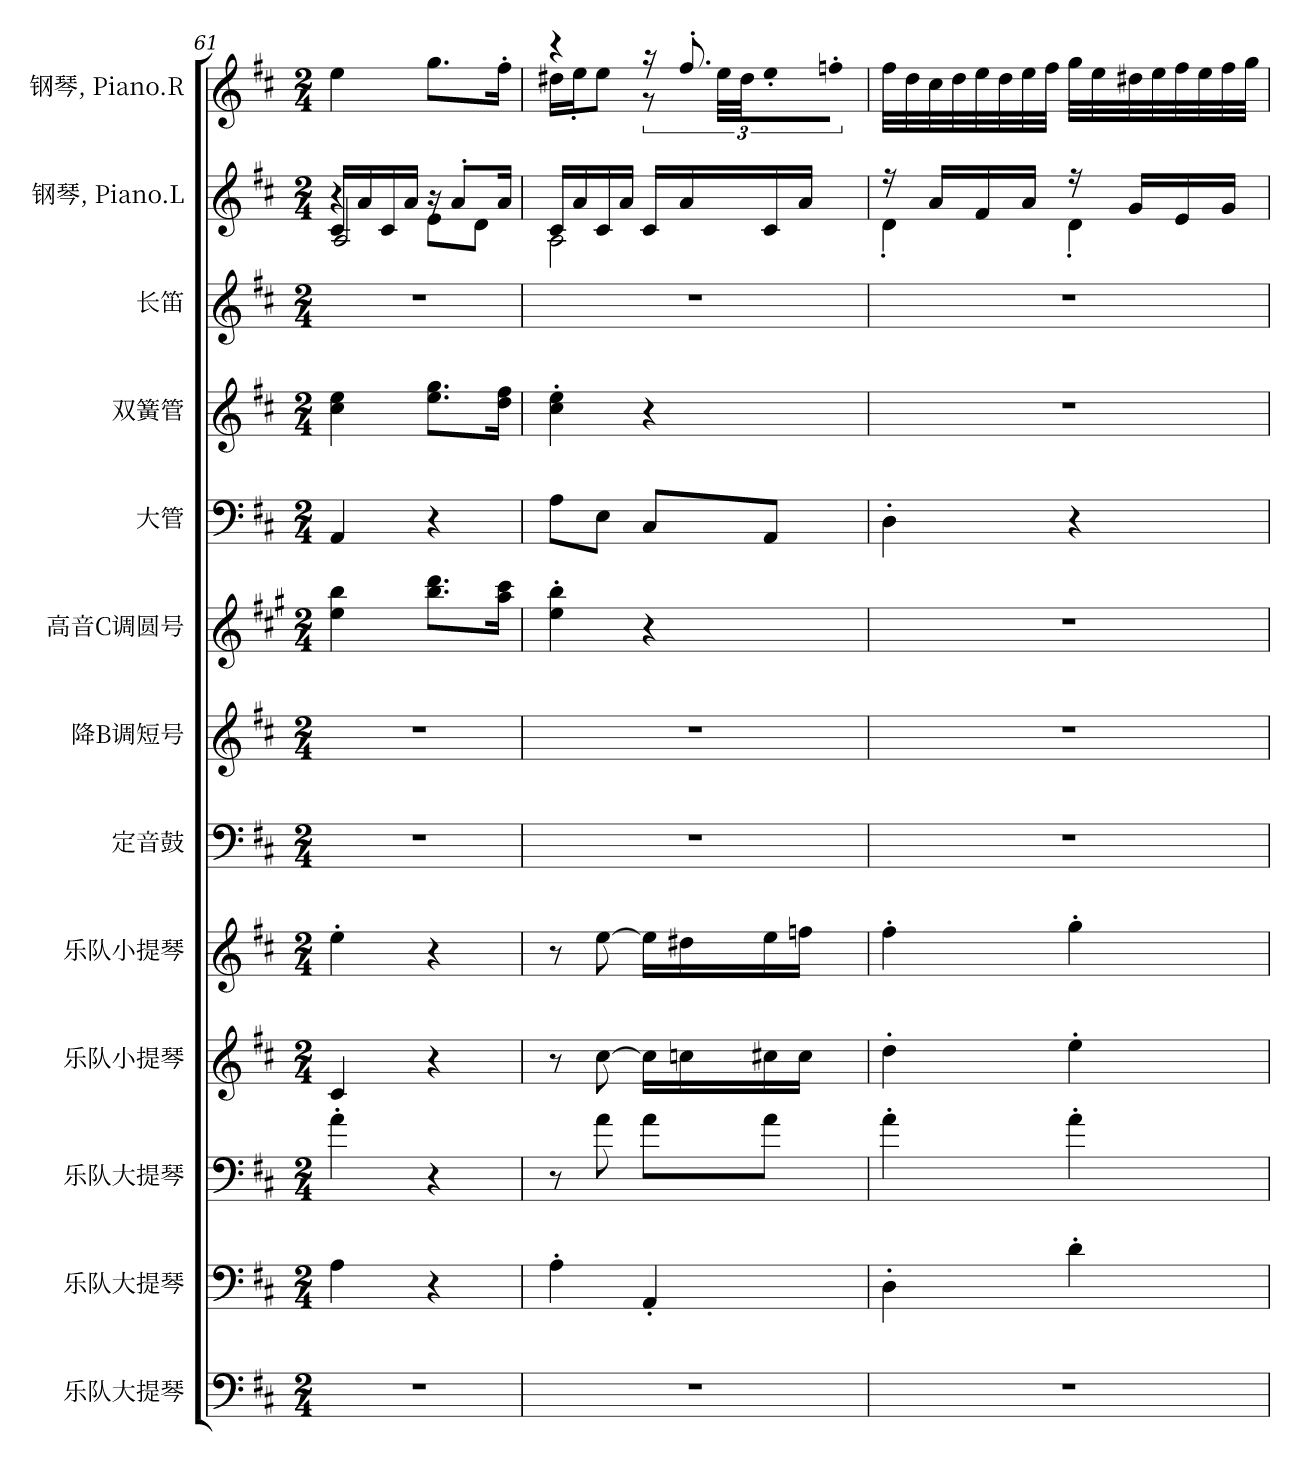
**kern	**kern	**kern	**kern	**kern	**kern	**kern	**kern	**kern	**kern	**kern	**kern	**kern
*part13	*part12	*part11	*part10	*part9	*part8	*part7	*part6	*part5	*part4	*part3	*part2	*part1
*staff13	*staff12	*staff11	*staff10	*staff9	*staff8	*staff7	*staff6	*staff5	*staff4	*staff3	*staff2	*staff1
*I"乐队大提琴	*I"乐队大提琴	*I"乐队大提琴	*I"乐队小提琴	*I"乐队小提琴	*I"定音鼓	*I"降B调短号	*I"高音C调圆号	*I"大管	*I"双簧管	*I"长笛	*I"钢琴, Piano.L	*I"钢琴, Piano.R
*	*	*	*	*	*	*	*	*	*	*	*I'Pno.	*I'Pno.
*clefF4	*clefF4	*clefF4	*clefG2	*clefG2	*clefF4	*clefG2	*clefG2	*clefF4	*clefG2	*clefG2	*clefG2	*clefG2
*	*	*	*	*	*	*ITrd1c2	*ITrd4c7	*	*	*	*	*
*k[f#c#]	*k[f#c#]	*k[f#c#]	*k[f#c#]	*k[f#c#]	*k[f#c#]	*k[]	*k[f#c#]	*k[f#c#]	*k[f#c#]	*k[f#c#]	*k[f#c#]	*k[f#c#]
*M2/4	*M2/4	*M2/4	*M2/4	*M2/4	*M2/4	*M2/4	*M2/4	*M2/4	*M2/4	*M2/4	*M2/4	*M2/4
=61	=61	=61	=61	=61	=61	=61	=61	=61	=61	=61	=61	=61
*	*	*	*	*	*	*	*	*	*	*	*^	*
*	*	*	*	*	*	*	*	*	*	*	*	*^	*
2r	4A\	4a'\	4c#/	4ee'\	2r	2r	4a\ 4ee\	4AA/	4cc#\ 4ee\	2r	16c#/LL	4r	2A/	4ee\
.	.	.	.	.	.	.	.	.	.	.	16a/	.	.	.
.	.	.	.	.	.	.	.	.	.	.	16c#/	.	.	.
.	.	.	.	.	.	.	.	.	.	.	16a/JJ	.	.	.
.	4r	4r	4r	4r	.	.	8.ee\ 8.gg\L	4r	8.ee\ 8.gg\L	.	16r	8e\L	.	8.gg\L
.	.	.	.	.	.	.	.	.	.	.	8a'/L	.	.	.
.	.	.	.	.	.	.	.	.	.	.	.	8d\J	.	.
.	.	.	.	.	.	.	16dd\ 16ff#\Jk	.	16dd\ 16ff#\Jk	.	16a/Jk	.	.	16ff#'\Jk
*	*	*	*	*	*	*	*	*	*	*	*	*v	*v	*
=62	=62	=62	=62	=62	=62	=62	=62	=62	=62	=62	=62	=62	=62
*	*	*	*	*	*	*	*	*	*	*	*	*	*^
2r	4A'\	8r	8r	8r	2r	2r	4a\' 4ee\'	8A\L	4cc#\' 4ee\'	2r	16c#/LL	2A\	4r	16dd#X\LL
.	.	.	.	.	.	.	.	.	.	.	16a/	.	.	16ee'\J
.	.	8a\	[8cc#\	[8ee\	.	.	.	8E\J	.	.	16c#/	.	.	8ee\J
.	.	.	.	.	.	.	.	.	.	.	16a/JJ	.	.	.
.	4AA'/	8a\L	16cc#\LL]	16ee\LL]	.	.	4r	8C#/L	4r	.	16c#/LL	.	16r	12r
.	.	.	16ccn\	16dd#X\	.	.	.	.	.	.	16a/	.	8.ff#'/	.
.	.	.	.	.	.	.	.	.	.	.	.	.	.	48ee\LLL
.	.	.	.	.	.	.	.	.	.	.	.	.	.	48dd#\J
.	.	8a\J	16cc#X\	16ee\	.	.	.	8AA/J	.	.	16c#/	.	.	16ee'\
.	.	.	16cc#\JJ	16ffn\JJ	.	.	.	.	.	.	16a/JJ	.	.	16ffn'\JJ
*	*	*	*	*	*	*	*	*	*	*	*	*	*v	*v
!!LO:PB:g=z
=63	=63	=63	=63	=63	=63	=63	=63	=63	=63	=63	=63	=63	=63
2r	4D'\	4a'\	4dd'\	4ff#'\	2r	2r	2r	4D'\	2r	2r	16r	4d'\	32ff#\LLL
.	.	.	.	.	.	.	.	.	.	.	.	.	32dd\
.	.	.	.	.	.	.	.	.	.	.	16a/LL	.	32cc#\
.	.	.	.	.	.	.	.	.	.	.	.	.	32dd\
.	.	.	.	.	.	.	.	.	.	.	16f#/	.	32ee\
.	.	.	.	.	.	.	.	.	.	.	.	.	32dd\
.	.	.	.	.	.	.	.	.	.	.	16a/JJ	.	32ee\
.	.	.	.	.	.	.	.	.	.	.	.	.	32ff#\JJJ
.	4d'\	4a'\	4ee'\	4gg'\	.	.	.	4r	.	.	16r	4d'\	32gg\LLL
.	.	.	.	.	.	.	.	.	.	.	.	.	32ee\
.	.	.	.	.	.	.	.	.	.	.	16g/LL	.	32dd#X\
.	.	.	.	.	.	.	.	.	.	.	.	.	32ee\
.	.	.	.	.	.	.	.	.	.	.	16e/	.	32ff#\
.	.	.	.	.	.	.	.	.	.	.	.	.	32ee\
.	.	.	.	.	.	.	.	.	.	.	16g/JJ	.	32ff#\
.	.	.	.	.	.	.	.	.	.	.	.	.	32gg\JJJ
*	*	*	*	*	*	*	*	*	*	*	*v	*v	*
=	=	=	=	=	=	=	=	=	=	=	=	=
*-	*-	*-	*-	*-	*-	*-	*-	*-	*-	*-	*-	*-
